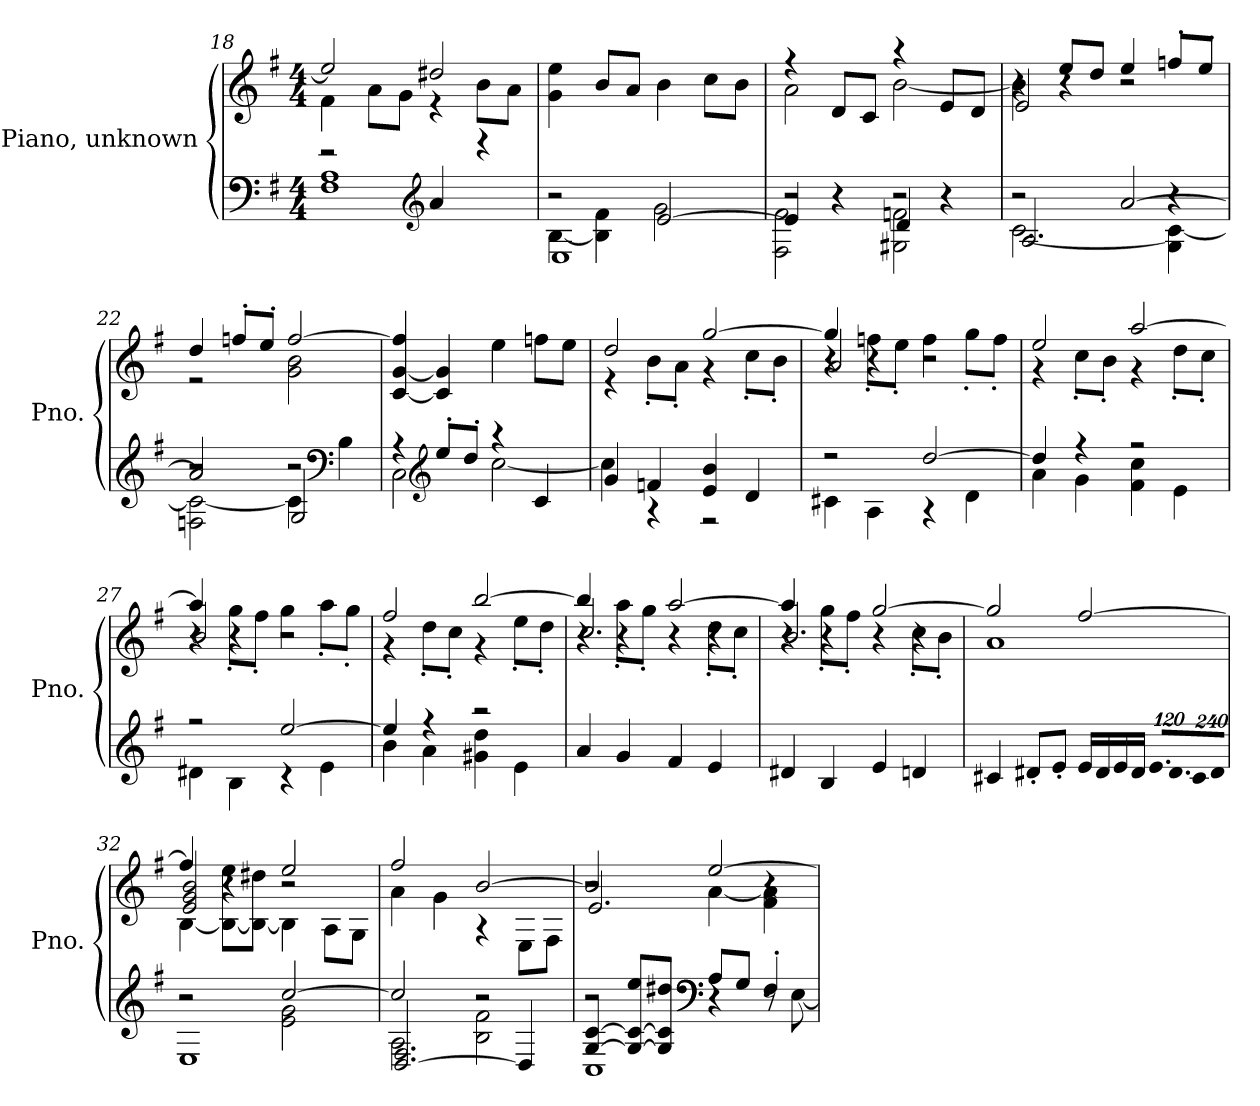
**kern	**kern
*part1	*part1
*staff2	*staff1
*I"Piano, unknown	*
*I'Pno.	*
!!LO:LB:g=z
*clefF4	*clefG2
*k[f#]	*k[f#]
*M4/4	*M4/4
=18	=18
*^	*^
2r	1F# 1A	2ee/]	4f#\
.	.	.	8a\L
.	.	.	8g\J
*clefG2	*	*	*
4a/	.	2dd#X/	4r
4r	.	.	8b\L
.	.	.	8a\J
*	*	*v	*v
=19	=19	=19
*	*^	*
2r	[4B\	1E	4g\ 4ee\
.	4B\] 4f#\	.	8b/L
.	.	.	8a/J
[2e/	2g\	.	4b\
.	.	.	8cc\L
.	.	.	8b\J
=20	=20	=20	=20
*	*	*	*^
4e/]	2F#\ 2f#\	2r	4r	2a\
4r	.	.	8d/L	.
.	.	.	8c/J	.
2r	2G#X\ 2fn\	4d/	4r	[2b\
.	.	4r	8e/L	.
.	.	.	8d/J	.
=21	=21	=21	=21	=21
*	*	*	*	*^
2r	[2.c\	2.A/	4r	4b\]	2e/
.	.	.	8ee/L	4r	.
.	.	.	8dd/J	.	.
[2a/	.	.	4ee/	2r	2r
.	4G\ 4c\_	4r	8ffn'/L	.	.
.	.	.	8ee'/J	.	.
*	*	*	*	*v	*v
=22	=22	=22	=22	=22
2a/]	2Fn\ 2c\_	2r	4dd/	2r
.	.	.	8ffn'/L	.
.	.	.	8ee'/J	.
2r	4c\]	2G/	[2ff/	2g\ 2b\
*clefF4	*	*	*	*
.	4B\	.	.	.
*	*v	*v	*	*
*	*	*v	*v
!!LO:LB:g=z
=23	=23	=23
4r	2C\	[4c/ [4g/ 4ff/]
*clefG2	*	*
8ee'/L	.	4c/] 4g/]
8dd'/J	.	.
4r	[2cc\	4ee\
4c/	.	8ffn\L
.	.	8ee\J
=24	=24	=24
*	*	*^
4g/	4cc\]	2dd/	4r
4fn/	4r	.	8b'\L
.	.	.	8a'\J
4e/ 4b/	2r	[2gg/	4r
4d/	.	.	8cc'\L
.	.	.	8b'\J
=25	=25	=25	=25
*	*	*	*^
2r	4c#X\	4gg/]	4r	2a/
.	4A\	4r	8ffn'\L	.
.	.	.	8ee'\J	.
[2dd/	4r	2r	4ff\	2r
.	4d\	.	8gg'\L	.
.	.	.	8ff'\J	.
*	*	*	*v	*v
=26	=26	=26	=26
4dd/]	4a\	2ee/	4r
4r	4g\	.	8cc'\L
.	.	.	8b'\J
2r	4f#\ 4cc\	[2aa/	4r
.	4e\	.	8dd'\L
.	.	.	8cc'\J
=27	=27	=27	=27
*	*	*	*^
2r	4d#X\	4aa/]	4r	2b/
.	4B\	4r	8gg'\L	.
.	.	.	8ff#'\J	.
[2ee/	4r	2r	4gg\	2r
.	4e\	.	8aa'\L	.
.	.	.	8gg'\J	.
*	*	*	*v	*v
!!LO:PB:g=z
=28	=28	=28	=28
4ee/]	4b\	2ff#/	4r
4r	4a\	.	8dd'\L
.	.	.	8cc'\J
2r	4g#X\ 4dd\	[2bb/	4r
.	4e\	.	8ee'\L
.	.	.	8dd'\J
*v	*v	*	*
=29	=29	=29
*	*	*^
4a/	4bb/]	4r	2.cc/
4g/	4r	8aa'\L	.
.	.	8gg'\J	.
4f#/	[2aa/	4r	.
4e/	.	8dd'\L	4r
.	.	8cc'\J	.
=30	=30	=30	=30
4d#X/	4aa/]	4r	2.b/
4B/	4r	8gg'\L	.
.	.	8ff#'\J	.
4e/	[2gg/	4r	.
4dn/	.	8cc'\L	4r
.	.	8b'\J	.
*	*	*v	*v
=31	=31	=31
4c#X/	2gg/]	1a
8d#X'/L	.	.
8e'/J	.	.
16e/LL	[2ff#/	.
16d#/	.	.
16e/	.	.
16d#/JJ	.	.
*Xbrackettup	*	*
!LO:N:vis=32.	!	!
1920%103e/LLL	.	.
!LO:N:vis=32.	!	!
1920%103d#/J	.	.
!LO:N:vis=16	!	!
1920%137c#/	.	.
!LO:N:vis=16	!	!
1920%137d#/JJ	.	.
=32	=32	=32
*^	*	*^
*	*^	*	*	*
2r	2r	1E	4ff#/]	[4B\	2e/ 2g/ 2b/
.	.	.	4r	8B\_ 8ee\L	.
.	.	.	.	8B\_ 8dd#X\J	.
[2cc/	2e\ 2g\	.	2ee/	4B\]	2r
.	.	.	.	8A\L	.
.	.	.	.	8G\J	.
*	*	*	*	*v	*v
!!LO:LB:g=z
=33	=33	=33	=33	=33
2cc/]	2A\	[2.D/ 2.F#/	2ff#/	4a\
.	.	.	.	4g\
2r	2B\ 2f#\	.	[2b/	4r
.	.	4D/]	.	8E\L
.	.	.	.	8F#\J
=34	=34	=34	=34	=34
*	*	*	*	*^
[4G/ [4c/	2r	1C	2b/]	2r	2.e/
8G/_ 8c/_ 8ee/L	.	.	.	.	.
8G/] 8c/] 8dd#X/J	.	.	.	.	.
*clefF4	*	*	*	*	*
8A/L	4r	.	[2ee/	[4a\	.
8G/J	.	.	.	.	.
4F#'/	8r	.	.	4f#\ 4a\]	4r
.	[8E\	.	.	.	.
*v	*v	*v	*	*	*
*	*v	*v	*v
=	=
*-	*-
